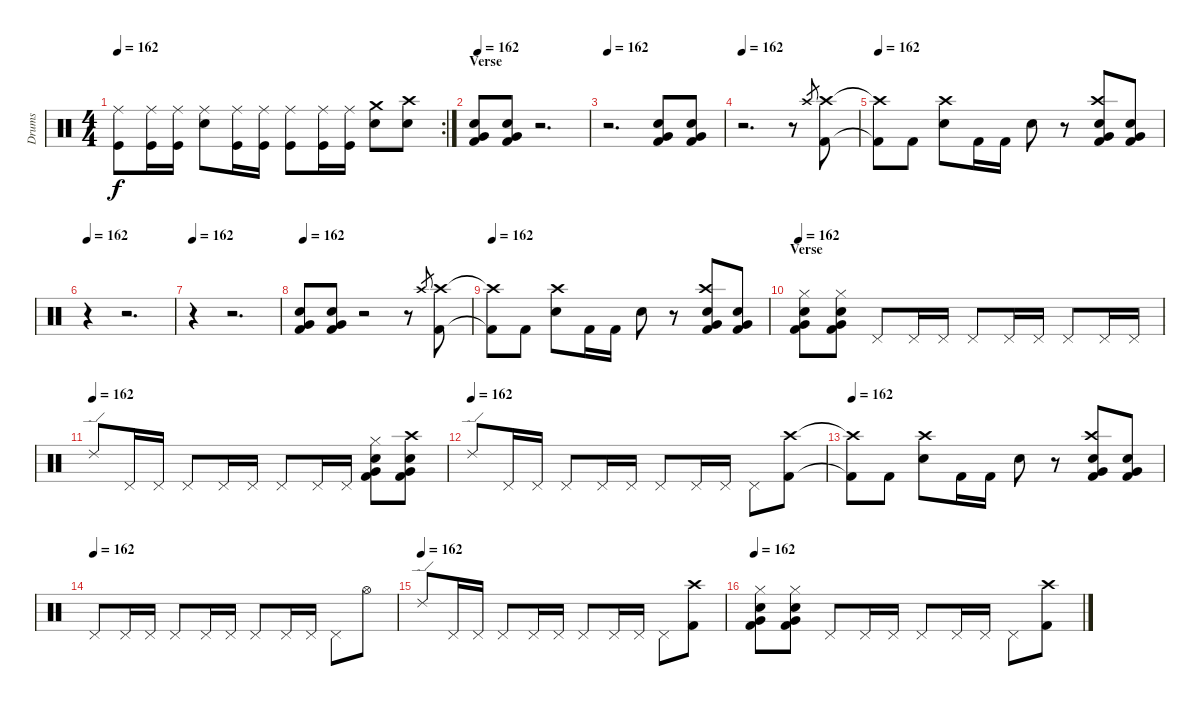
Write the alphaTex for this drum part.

\track ("Drums" "Drums") {instrument percussion}
\staff {score}
\articulation defaults
\rc 2
\ts (4 4)
\tempo 162
\clef neutral
\ks c
("Ride (middle)" "Kick (hit)").8{dy f} ("Ride (middle)" "Kick (hit)").16 ("Ride (middle)" "Kick (hit)").16 ("Ride (middle)" "Electric Snare (hit)").8 ("Ride (middle)" "Kick (hit)").16 ("Ride (middle)" "Kick (hit)").16 ("Ride (middle)" "Kick (hit)").8 ("Ride (middle)" "Kick (hit)").16 ("Ride (middle)" "Kick (hit)").16 ("Crash medium (hit)" "Electric Snare (hit)").8 ("Crash high (hit)" "Electric Snare (hit)").8 |
\section ("" "Verse")
\tempo 162
("Very Low Tom (hit)" "Electric Snare (hit)" "Kick (hit) 2").8 ("Very Low Tom (hit)" "Electric Snare (hit)" "Kick (hit) 2").8 r.2{d} |
\tempo 162
r.2{d} ("Very Low Tom (hit)" "Electric Snare (hit)" "Kick (hit) 2").8 ("Very Low Tom (hit)" "Electric Snare (hit)" "Kick (hit) 2").8 |
\tempo 162
r.2{d} r.8 "Crash high (hit)".8{gr} ("Crash high (hit)" "Kick (hit) 2").8 |
\tempo 162
("Crash high (hit)"{t} "Kick (hit) 2"{t}).8 "Kick (hit) 2".8 ("Crash high (hit)" "Electric Snare (hit)").8 "Kick (hit) 2".16 "Kick (hit) 2".16 "Electric Snare (hit)".8 r.8 ("Crash high (hit)" "Very Low Tom (hit)" "Electric Snare (hit)" "Kick (hit) 2").8 ("Very Low Tom (hit)" "Electric Snare (hit)" "Kick (hit) 2").8 |
\tempo 162
r.4 r.2{d} |
\tempo 162
r.4 r.2{d} |
\tempo 162
("Very Low Tom (hit)" "Electric Snare (hit)" "Kick (hit) 2").8 ("Very Low Tom (hit)" "Electric Snare (hit)" "Kick (hit) 2").8 r.2 r.8 "Crash high (hit)".8{gr} ("Crash high (hit)" "Kick (hit) 2").8 |
\tempo 162
("Crash high (hit)"{t} "Kick (hit) 2"{t}).8 "Kick (hit) 2".8 ("Crash high (hit)" "Electric Snare (hit)").8 "Kick (hit) 2".16 "Kick (hit) 2".16 "Electric Snare (hit)".8 r.8 ("Crash high (hit)" "Very Low Tom (hit)" "Electric Snare (hit)" "Kick (hit) 2").8 ("Very Low Tom (hit)" "Electric Snare (hit)" "Kick (hit) 2").8 |
\section ("" "Verse")
\tempo 162
("Hi-Hat (closed)" "Very Low Tom (hit)" "Electric Snare (hit)" "Kick (hit) 2").8 ("Hi-Hat (closed)" "Very Low Tom (hit)" "Electric Snare (hit)" "Kick (hit) 2").8 "Pedal Hi-Hat (hit)".8 "Pedal Hi-Hat (hit)".16 "Pedal Hi-Hat (hit)".16 "Pedal Hi-Hat (hit)".8 "Pedal Hi-Hat (hit)".16 "Pedal Hi-Hat (hit)".16 "Pedal Hi-Hat (hit)".8 "Pedal Hi-Hat (hit)".16 "Pedal Hi-Hat (hit)".16 |
\tempo (162)
"Ride (edge) 2".8 "Pedal Hi-Hat (hit)".16 "Pedal Hi-Hat (hit)".16 "Pedal Hi-Hat (hit)".8 "Pedal Hi-Hat (hit)".16 "Pedal Hi-Hat (hit)".16 "Pedal Hi-Hat (hit)".8 "Pedal Hi-Hat (hit)".16 "Pedal Hi-Hat (hit)".16 ("Hi-Hat (closed)" "Very Low Tom (hit)" "Electric Snare (hit)" "Kick (hit) 2").8 ("Crash high (hit)" "Very Low Tom (hit)" "Electric Snare (hit)" "Kick (hit) 2").8 |
\tempo (162)
"Ride (edge) 2".8 "Pedal Hi-Hat (hit)".16 "Pedal Hi-Hat (hit)".16 "Pedal Hi-Hat (hit)".8 "Pedal Hi-Hat (hit)".16 "Pedal Hi-Hat (hit)".16 "Pedal Hi-Hat (hit)".8 "Pedal Hi-Hat (hit)".16 "Pedal Hi-Hat (hit)".16 "Pedal Hi-Hat (hit)".8 ("Crash high (hit)" "Kick (hit) 2").8 |
\tempo 162
("Crash high (hit)"{t} "Kick (hit) 2"{t}).8 "Kick (hit) 2".8 ("Crash high (hit)" "Electric Snare (hit)").8 "Kick (hit) 2".16 "Kick (hit) 2".16 "Electric Snare (hit)".8 r.8 ("Crash high (hit)" "Very Low Tom (hit)" "Electric Snare (hit)" "Kick (hit) 2").8 ("Very Low Tom (hit)" "Electric Snare (hit)" "Kick (hit) 2").8 |
\tempo (162)
"Pedal Hi-Hat (hit)".8 "Pedal Hi-Hat (hit)".16 "Pedal Hi-Hat (hit)".16 "Pedal Hi-Hat (hit)".8 "Pedal Hi-Hat (hit)".16 "Pedal Hi-Hat (hit)".16 "Pedal Hi-Hat (hit)".8 "Pedal Hi-Hat (hit)".16 "Pedal Hi-Hat (hit)".16 "Pedal Hi-Hat (hit)".8 "Hi-Hat (open)".8 |
\tempo (162)
"Ride (edge) 2".8 "Pedal Hi-Hat (hit)".16 "Pedal Hi-Hat (hit)".16 "Pedal Hi-Hat (hit)".8 "Pedal Hi-Hat (hit)".16 "Pedal Hi-Hat (hit)".16 "Pedal Hi-Hat (hit)".8 "Pedal Hi-Hat (hit)".16 "Pedal Hi-Hat (hit)".16 "Pedal Hi-Hat (hit)".8 ("Crash high (hit)" "Kick (hit) 2").8 |
\tempo 162
("Hi-Hat (closed)" "Very Low Tom (hit)" "Electric Snare (hit)" "Kick (hit) 2").8 ("Hi-Hat (closed)" "Very Low Tom (hit)" "Electric Snare (hit)" "Kick (hit) 2").8 "Pedal Hi-Hat (hit)".8 "Pedal Hi-Hat (hit)".16 "Pedal Hi-Hat (hit)".16 "Pedal Hi-Hat (hit)".8 "Pedal Hi-Hat (hit)".16 "Pedal Hi-Hat (hit)".16 "Pedal Hi-Hat (hit)".8 ("Crash high (hit)" "Kick (hit) 2").8
